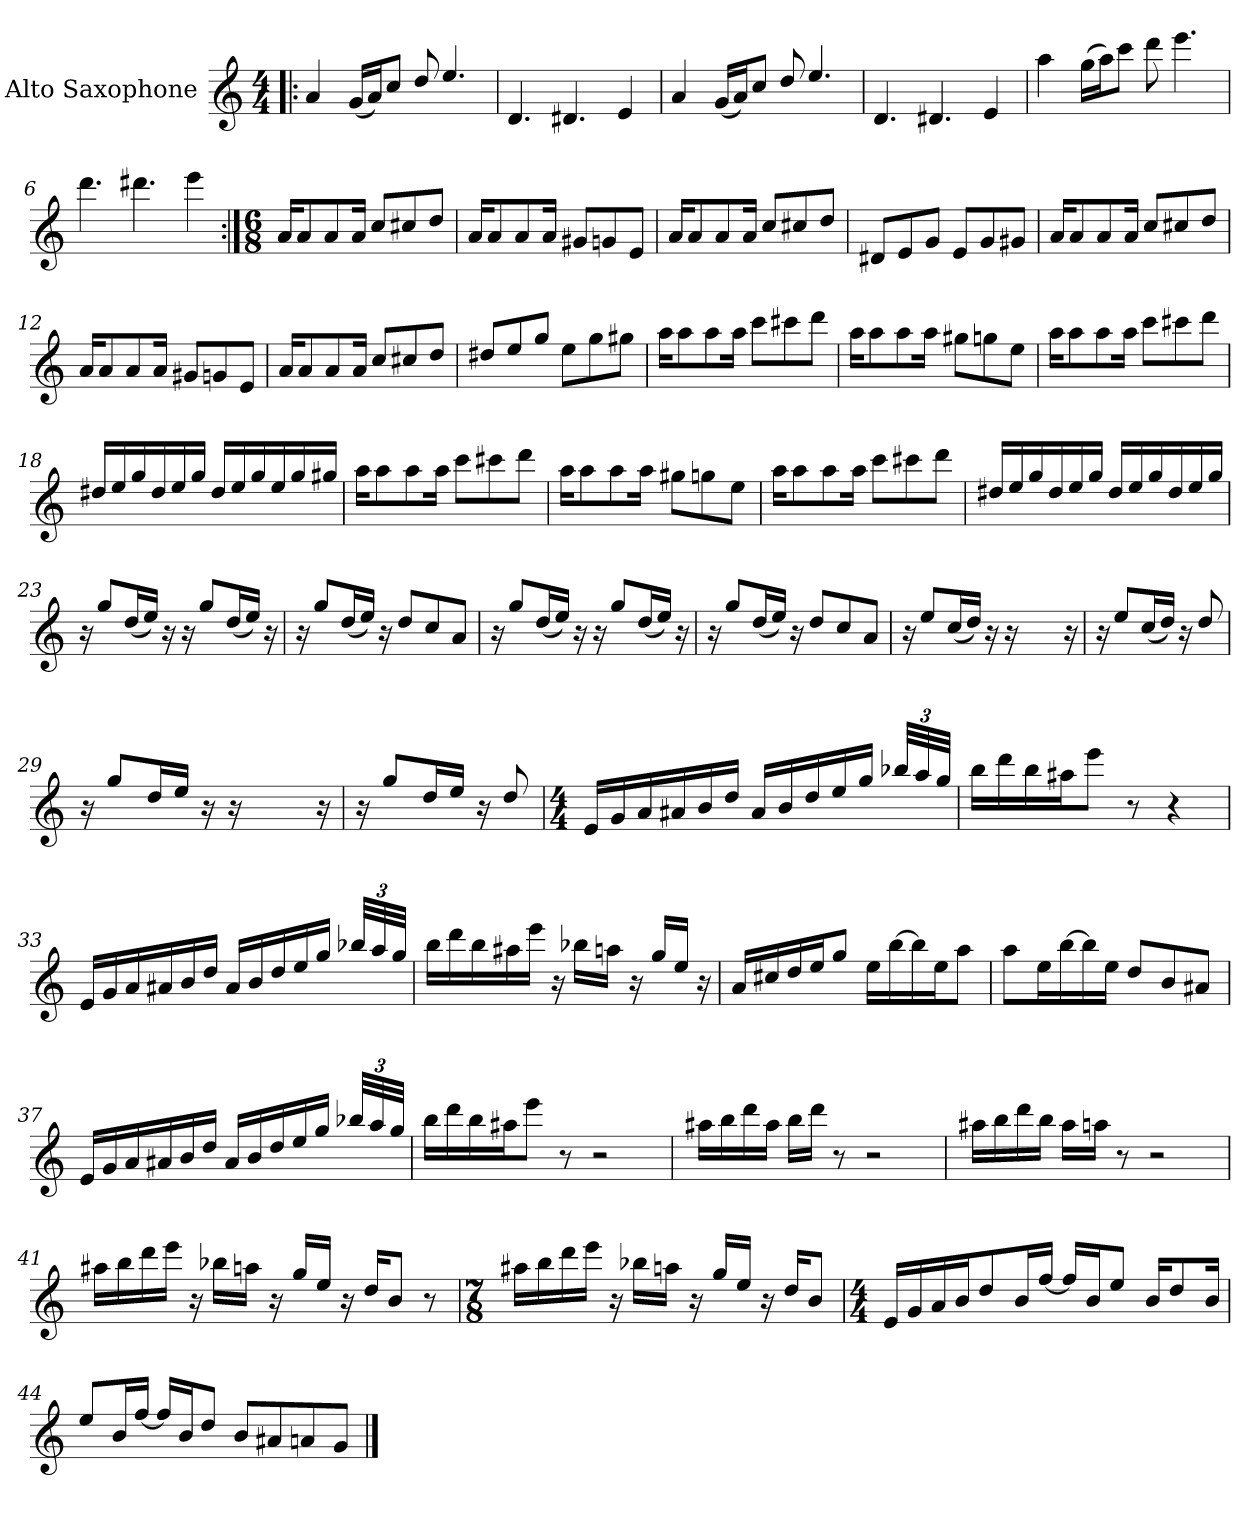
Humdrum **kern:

**kern
*part1
*staff1
*I"Alto Saxophone
*I'A Sax
*clefG2
*ITrd5c9
*k[b-e-a-]
*E-:
*M4/4
=1!|:
4c/
(16B-/L
16c/)
8e-/J
8f/
4.g/
=2
4.F/
4.F#X/
4G/
=3
4c/
(16B-/L
16c/)
8e-/J
8f/
4.g/
=4
4.F/
4.F#X/
4G/
=5
4cc\
(16b-\L
16cc\)
8ee-\J
8ff\
4.gg\
=6
4.ff\
4.ff#X\
4gg\
!!LO:LB:g=z
=7:|!
*M6/8
16c/L
8c/
8c/
16c/J
8e-/L
8en/
8f/J
=8
16c/L
8c/
8c/
16c/J
8Bn/L
8B-X/
8G/J
=9
16c/L
8c/
8c/
16c/J
8e-/L
8en/
8f/J
=10
8F#X/L
8G/
8B-/J
8G/L
8B-/
8Bn/J
!!LO:LB:g=z
=11
16c/L
8c/
8c/
16c/J
8e-/L
8en/
8f/J
=12
16c/L
8c/
8c/
16c/J
8Bn/L
8B-X/
8G/J
=13
16c/L
8c/
8c/
16c/J
8e-/L
8en/
8f/J
=14
8f#X/L
8g/
8b-/J
8g\L
8b-\
8bn\J
!!LO:LB:g=z
=15
16cc\L
8cc\
8cc\
16cc\J
8ee-\L
8een\
8ff\J
=16
16cc\L
8cc\
8cc\
16cc\J
8bn\L
8b-X\
8g\J
=17
16cc\L
8cc\
8cc\
16cc\J
8ee-\L
8een\
8ff\J
=18
16f#X/L
16g/
16b-/
16f#/
16g/
16b-/J
16f#/L
16g/
16b-/
16g/
16b-/
16bn/J
!!LO:LB:g=z
=19
16cc\L
8cc\
8cc\
16cc\J
8ee-\L
8een\
8ff\J
=20
16cc\L
8cc\
8cc\
16cc\J
8bn\L
8b-X\
8g\J
=21
16cc\L
8cc\
8cc\
16cc\J
8ee-\L
8een\
8ff\J
=22
16f#X/L
16g/
16b-/
16f#/
16g/
16b-/J
16f#/L
16g/
16b-/
16f#/
16g/
16b-/J
!!LO:LB:g=z
=23
16r
8b-/L
(16f/
16g/J)
16r
16r
8b-/L
(16f/
16g/J)
16r
=24
16r
8b-/L
(16f/
16g/J)
16r
8f/L
8e-/
8c/J
=25
16r
8b-/L
(16f/
16g/J)
16r
16r
8b-/L
(16f/
16g/J)
16r
=26
16r
8b-/L
(16f/
16g/J)
16r
8f/L
8e-/
8c/J
!!LO:LB:g=z
=27
16r
8g/L
(16e-/
16f/J)
16r
16r
4ryy
16r
=28
16r
8g/L
(16e-/
16f/J)
16r
8f/
=29
16r
8b-/L
16f/
16g/J
16r
16r
4ryy
16r
=30
16r
8b-/L
16f/
16g/J
16r
8f/
!!LO:LB:g=z
=31
*M4/4
16G/L
16B-/
16c/
16c#X/
16d/
16f/J
16c#/L
16d/
16f/
16g/
16b-/J
*Xbrackettup
48dd-X/L
48cc/
48b-/J
=32
16dd\L
16ff\
16dd\
16cc#X\
8gg\J
8r
4r
!!LO:LB:g=z
=33
16G/L
16B-/
16c/
16c#X/
16d/
16f/J
16c#/L
16d/
16f/
16g/
16b-/J
48dd-X/L
48cc/
48b-/J
=34
16dd\L
16ff\
16dd\
16cc#X\
16gg\J
16r
16dd-X\L
16ccn\J
16r
16b-/L
16g/J
16r
!!LO:PB:g=z
=35
16c/L
16en/
16f/
16g/
8b-/J
16g\L
[16dd\
16dd\]
16g\
8cc\J
=36
8cc\L
16g\
[16dd\
16dd\]
16g\J
8f/L
8d/
8c#X/J
!!LO:LB:g=z
=37
16G/L
16B-/
16c/
16c#X/
16d/
16f/J
16c#/L
16d/
16f/
16g/
16b-/J
48dd-X/L
48cc/
48b-/J
=38
16dd\L
16ff\
16dd\
16cc#X\
8gg\J
8r
2r
!!LO:LB:g=z
=39
16cc#X\L
16dd\
16ff\
16cc#\J
16dd\L
16ff\J
8r
2r
=40
16cc#X\L
16dd\
16ff\
16dd\J
16cc#\L
16ccn\J
8r
2r
=41
16cc#X\L
16dd\
16ff\
16gg\J
16r
16dd-X\L
16ccn\J
16r
16b-/L
16g/J
16r
16f/L
8d/J
8r
!!LO:LB:g=z
=42
*M7/8
16cc#X\L
16dd\
16ff\
16gg\J
16r
16dd-X\L
16ccn\J
16r
16b-/L
16g/J
16r
16f/L
8d/J
=43
*M4/4
16G/L
16B-/
16c/
16d/
8f/
16d/
[16a-/J
16a-/L]
16d/
8g/J
16d/L
8f/
16d/J
=44
8g/L
16d/
[16a-/J
16a-/L]
16d/
8f/J
8d/L
8c#X/
8cn/
8B-/J
==
*-
